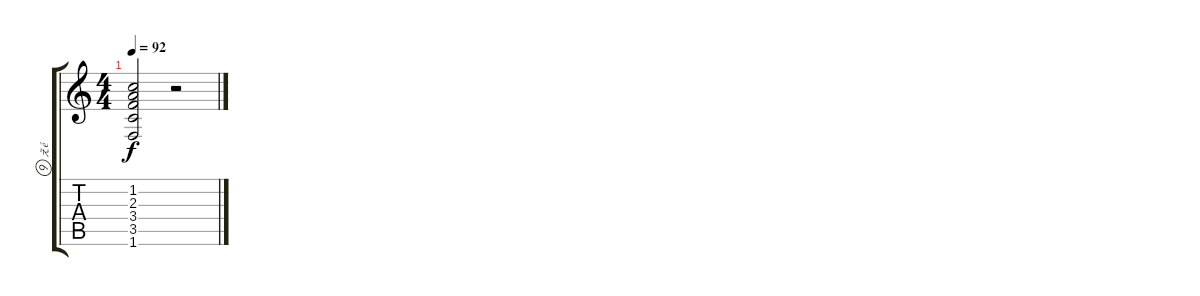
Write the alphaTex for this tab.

\track ("ぇé" "ぇé") {instrument acousticguitarnylon}
\staff {score tabs}
\tuning (E4 B3 G3 D3 A2 E2) {hide}
\ts (4 4)
\tempo 92
\clef g2
\ks c
(1.2{t} 2.3{t} 3.4{t} 3.5{t} 1.6{t}).2{dy f} r.2
